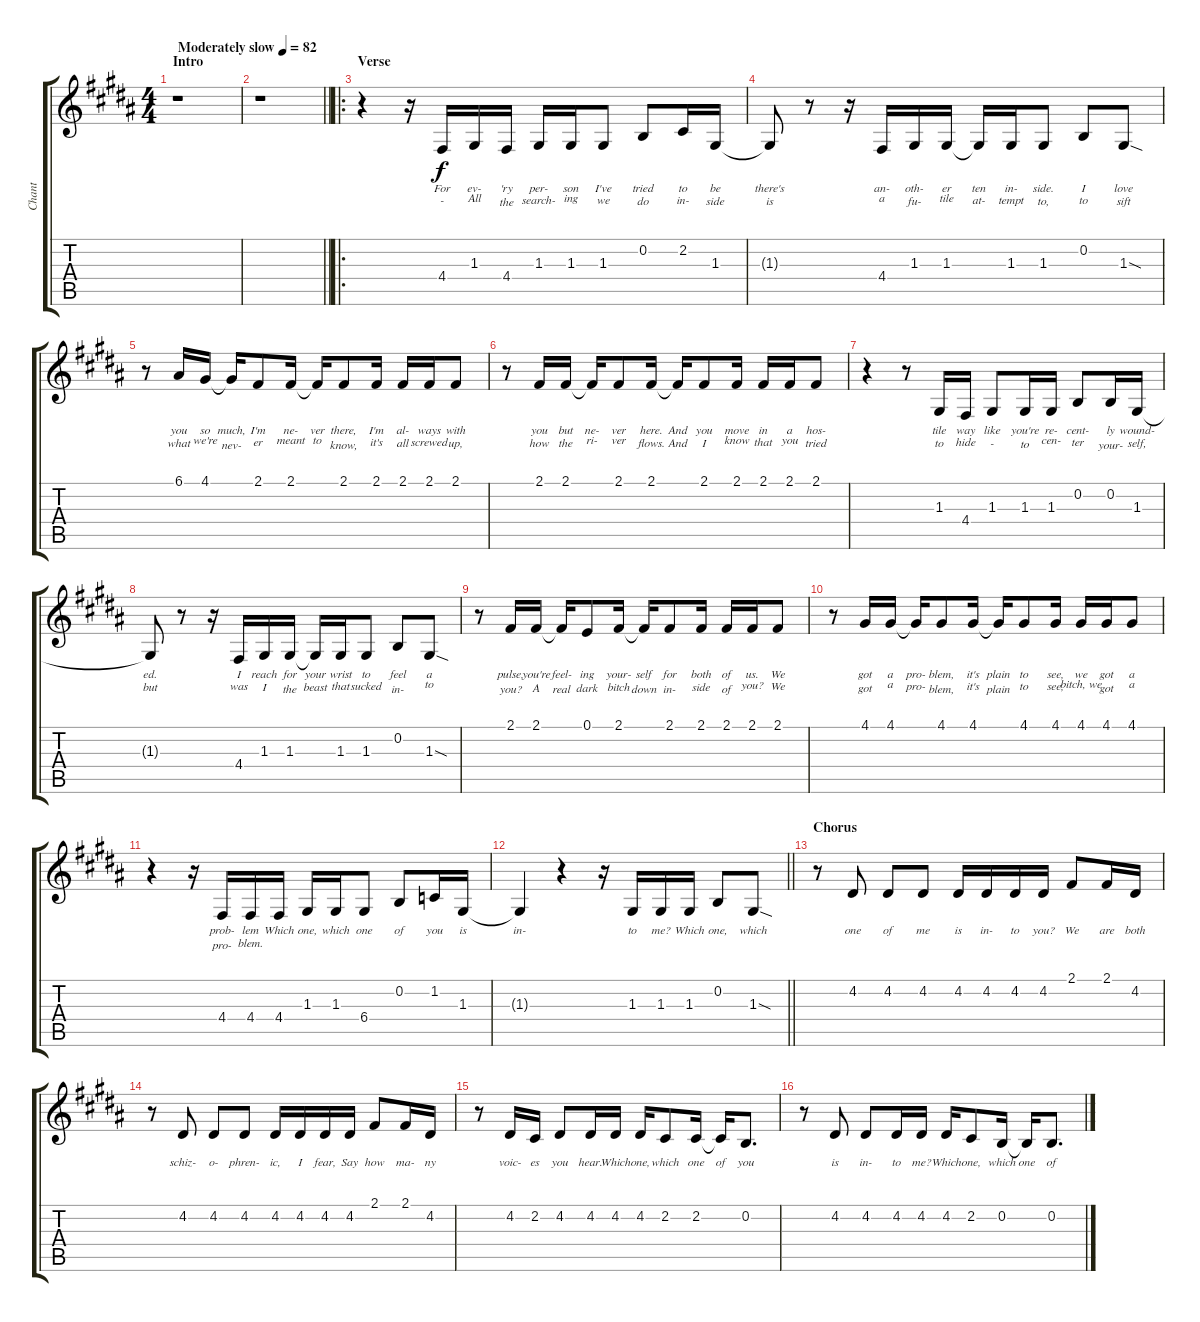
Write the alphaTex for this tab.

\track ("Chant" "Chant") {instrument trumpet}
\staff {score tabs}
\tuning (E4 B3 G3 D3 A2 E2) {hide}
\ts (4 4)
\section ("" "Intro")
\tempo (82 "Moderately slow")
\clef g2
\ks b
r.1{dy f instrument trumpet} |
\barLineRight lightlight
r.1 |
\ro
\section ("" "Verse")
r.4 r.16 4.4.16{lyrics (0 "For") lyrics (1 "-") lyrics (2 "") lyrics (3 "") lyrics (4 "")} 1.3.16{lyrics (0 "ev-") lyrics (1 "All") lyrics (2 "") lyrics (3 "") lyrics (4 "")} 4.4.16{lyrics (0 "'ry") lyrics (1 "the") lyrics (2 "") lyrics (3 "") lyrics (4 "")} 1.3.16{lyrics (0 "per-") lyrics (1 "search-") lyrics (2 "") lyrics (3 "") lyrics (4 "")} 1.3.16{lyrics (0 "son") lyrics (1 "ing") lyrics (2 "") lyrics (3 "") lyrics (4 "")} 1.3.8{lyrics (0 "I've") lyrics (1 "we") lyrics (2 "") lyrics (3 "") lyrics (4 "")} 0.2.8{lyrics (0 "tried") lyrics (1 "do") lyrics (2 "") lyrics (3 "") lyrics (4 "")} 2.2.16{lyrics (0 "to") lyrics (1 "in-") lyrics (2 "") lyrics (3 "") lyrics (4 "")} 1.3.16{lyrics (0 "be") lyrics (1 "side") lyrics (2 "") lyrics (3 "") lyrics (4 "")} |
1.3{t}.8{lyrics (0 "there's") lyrics (1 "is") lyrics (2 "") lyrics (3 "") lyrics (4 "")} r.8 r.16 4.4.16{lyrics (0 "an-") lyrics (1 "a") lyrics (2 "") lyrics (3 "") lyrics (4 "")} 1.3.16{lyrics (0 "oth-") lyrics (1 "fu-") lyrics (2 "") lyrics (3 "") lyrics (4 "")} 1.3.16{lyrics (0 "er") lyrics (1 "tile") lyrics (2 "") lyrics (3 "") lyrics (4 "")} 1.3{t}.16{lyrics (0 "ten") lyrics (1 "at-") lyrics (2 "") lyrics (3 "") lyrics (4 "")} 1.3.16{lyrics (0 "in-") lyrics (1 "tempt") lyrics (2 "") lyrics (3 "") lyrics (4 "")} 1.3.8{lyrics (0 "side.") lyrics (1 "to,") lyrics (2 "") lyrics (3 "") lyrics (4 "")} 0.2.8{lyrics (0 "I") lyrics (1 "to") lyrics (2 "") lyrics (3 "") lyrics (4 "")} 1.3{sod}.8{lyrics (0 "love") lyrics (1 "sift") lyrics (2 "") lyrics (3 "") lyrics (4 "")} |
r.8 6.1.16{lyrics (0 "you") lyrics (1 "what") lyrics (2 "") lyrics (3 "") lyrics (4 "")} 4.1.16{lyrics (0 "so") lyrics (1 "we're") lyrics (2 "") lyrics (3 "") lyrics (4 "")} 4.1{t}.16{lyrics (0 "much,") lyrics (1 "nev-") lyrics (2 "") lyrics (3 "") lyrics (4 "")} 2.1.8{lyrics (0 "I'm") lyrics (1 "er") lyrics (2 "") lyrics (3 "") lyrics (4 "")} 2.1.16{lyrics (0 "ne-") lyrics (1 "meant") lyrics (2 "") lyrics (3 "") lyrics (4 "")} 2.1{t}.16{lyrics (0 "ver") lyrics (1 "to") lyrics (2 "") lyrics (3 "") lyrics (4 "")} 2.1.8{lyrics (0 "there,") lyrics (1 "know,") lyrics (2 "") lyrics (3 "") lyrics (4 "")} 2.1.16{lyrics (0 "I'm") lyrics (1 "it's") lyrics (2 "") lyrics (3 "") lyrics (4 "")} 2.1.16{lyrics (0 "al-") lyrics (1 "all") lyrics (2 "") lyrics (3 "") lyrics (4 "")} 2.1.16{lyrics (0 "ways") lyrics (1 "screwed") lyrics (2 "") lyrics (3 "") lyrics (4 "")} 2.1.8{lyrics (0 "with") lyrics (1 "up,") lyrics (2 "") lyrics (3 "") lyrics (4 "")} |
r.8 2.1.16{lyrics (0 "you") lyrics (1 "how") lyrics (2 "") lyrics (3 "") lyrics (4 "")} 2.1.16{lyrics (0 "but") lyrics (1 "the") lyrics (2 "") lyrics (3 "") lyrics (4 "")} 2.1{t}.16{lyrics (0 "ne-") lyrics (1 "ri-") lyrics (2 "") lyrics (3 "") lyrics (4 "")} 2.1.8{lyrics (0 "ver") lyrics (1 "ver") lyrics (2 "") lyrics (3 "") lyrics (4 "")} 2.1.16{lyrics (0 "here.") lyrics (1 "flows.") lyrics (2 "") lyrics (3 "") lyrics (4 "")} 2.1{t}.16{lyrics (0 "And") lyrics (1 "And") lyrics (2 "") lyrics (3 "") lyrics (4 "")} 2.1.8{lyrics (0 "you") lyrics (1 "I") lyrics (2 "") lyrics (3 "") lyrics (4 "")} 2.1.16{lyrics (0 "move") lyrics (1 "know") lyrics (2 "") lyrics (3 "") lyrics (4 "")} 2.1.16{lyrics (0 "in") lyrics (1 "that") lyrics (2 "") lyrics (3 "") lyrics (4 "")} 2.1.16{lyrics (0 "a") lyrics (1 "you") lyrics (2 "") lyrics (3 "") lyrics (4 "")} 2.1.8{lyrics (0 "hos-") lyrics (1 "tried") lyrics (2 "") lyrics (3 "") lyrics (4 "")} |
r.4 r.8 1.3.16{lyrics (0 "tile") lyrics (1 "to") lyrics (2 "") lyrics (3 "") lyrics (4 "")} 4.4.16{lyrics (0 "way") lyrics (1 "hide") lyrics (2 "") lyrics (3 "") lyrics (4 "")} 1.3.8{lyrics (0 "like") lyrics (1 "-") lyrics (2 "") lyrics (3 "") lyrics (4 "")} 1.3.16{lyrics (0 "you're") lyrics (1 "to") lyrics (2 "") lyrics (3 "") lyrics (4 "")} 1.3.16{lyrics (0 "re-") lyrics (1 "cen-") lyrics (2 "") lyrics (3 "") lyrics (4 "")} 0.2.8{lyrics (0 "cent-") lyrics (1 "ter") lyrics (2 "") lyrics (3 "") lyrics (4 "")} 0.2.16{lyrics (0 "ly") lyrics (1 "your-") lyrics (2 "") lyrics (3 "") lyrics (4 "")} 1.3.16{lyrics (0 "wound-") lyrics (1 "self,") lyrics (2 "") lyrics (3 "") lyrics (4 "")} |
1.3{t}.8{lyrics (0 "ed.") lyrics (1 "but") lyrics (2 "") lyrics (3 "") lyrics (4 "")} r.8 r.16 4.4.16{lyrics (0 "I") lyrics (1 "was") lyrics (2 "") lyrics (3 "") lyrics (4 "")} 1.3.16{lyrics (0 "reach") lyrics (1 "I") lyrics (2 "") lyrics (3 "") lyrics (4 "")} 1.3.16{lyrics (0 "for") lyrics (1 "the") lyrics (2 "") lyrics (3 "") lyrics (4 "")} 1.3{t}.16{lyrics (0 "your") lyrics (1 "beast") lyrics (2 "") lyrics (3 "") lyrics (4 "")} 1.3.16{lyrics (0 "wrist") lyrics (1 "that") lyrics (2 "") lyrics (3 "") lyrics (4 "")} 1.3.8{lyrics (0 "to") lyrics (1 "sucked") lyrics (2 "") lyrics (3 "") lyrics (4 "")} 0.2.8{lyrics (0 "feel") lyrics (1 "in-") lyrics (2 "") lyrics (3 "") lyrics (4 "")} 1.3{sod}.8{lyrics (0 "a") lyrics (1 "to") lyrics (2 "") lyrics (3 "") lyrics (4 "")} |
r.8 2.1.16{lyrics (0 "pulse,") lyrics (1 "you?") lyrics (2 "") lyrics (3 "") lyrics (4 "")} 2.1.16{lyrics (0 "you're") lyrics (1 "A") lyrics (2 "") lyrics (3 "") lyrics (4 "")} 2.1{t}.16{lyrics (0 "feel-") lyrics (1 "real") lyrics (2 "") lyrics (3 "") lyrics (4 "")} 0.1.8{lyrics (0 "ing") lyrics (1 "dark") lyrics (2 "") lyrics (3 "") lyrics (4 "")} 2.1.16{lyrics (0 "your-") lyrics (1 "bitch") lyrics (2 "") lyrics (3 "") lyrics (4 "")} 2.1{t}.16{lyrics (0 "self") lyrics (1 "down") lyrics (2 "") lyrics (3 "") lyrics (4 "")} 2.1.8{lyrics (0 "for") lyrics (1 "in-") lyrics (2 "") lyrics (3 "") lyrics (4 "")} 2.1.16{lyrics (0 "both") lyrics (1 "side") lyrics (2 "") lyrics (3 "") lyrics (4 "")} 2.1.16{lyrics (0 "of") lyrics (1 "of") lyrics (2 "") lyrics (3 "") lyrics (4 "")} 2.1.16{lyrics (0 "us.") lyrics (1 "you?") lyrics (2 "") lyrics (3 "") lyrics (4 "")} 2.1.8{lyrics (0 "We") lyrics (1 "We") lyrics (2 "") lyrics (3 "") lyrics (4 "")} |
r.8 4.1.16{lyrics (0 "got") lyrics (1 "got") lyrics (2 "") lyrics (3 "") lyrics (4 "")} 4.1.16{lyrics (0 "a") lyrics (1 "a") lyrics (2 "") lyrics (3 "") lyrics (4 "")} 4.1{t}.16{lyrics (0 "pro-") lyrics (1 "pro-") lyrics (2 "") lyrics (3 "") lyrics (4 "")} 4.1.8{lyrics (0 "blem,") lyrics (1 "blem,") lyrics (2 "") lyrics (3 "") lyrics (4 "")} 4.1.16{lyrics (0 "it's") lyrics (1 "it's") lyrics (2 "") lyrics (3 "") lyrics (4 "")} 4.1{t}.16{lyrics (0 "plain") lyrics (1 "plain") lyrics (2 "") lyrics (3 "") lyrics (4 "")} 4.1.8{lyrics (0 "to") lyrics (1 "to") lyrics (2 "") lyrics (3 "") lyrics (4 "")} 4.1.16{lyrics (0 "see,") lyrics (1 "see,") lyrics (2 "") lyrics (3 "") lyrics (4 "")} 4.1.16{lyrics (0 "we") lyrics (1 "bitch, we") lyrics (2 "") lyrics (3 "") lyrics (4 "")} 4.1.16{lyrics (0 "got") lyrics (1 "got") lyrics (2 "") lyrics (3 "") lyrics (4 "")} 4.1.8{lyrics (0 "a") lyrics (1 "a") lyrics (2 "") lyrics (3 "") lyrics (4 "")} |
r.4 r.16 4.4.16{lyrics (0 "prob-") lyrics (1 "pro-") lyrics (2 "") lyrics (3 "") lyrics (4 "")} 4.4.16{lyrics (0 "lem") lyrics (1 "blem.") lyrics (2 "") lyrics (3 "") lyrics (4 "")} 4.4.16{lyrics (0 "Which") lyrics (1 "") lyrics (2 "") lyrics (3 "") lyrics (4 "")} 1.3.16{lyrics (0 "one,") lyrics (1 "") lyrics (2 "") lyrics (3 "") lyrics (4 "")} 1.3.16{lyrics (0 "which") lyrics (1 "") lyrics (2 "") lyrics (3 "") lyrics (4 "")} 6.4.8{lyrics (0 "one") lyrics (1 "") lyrics (2 "") lyrics (3 "") lyrics (4 "")} 0.2.8{lyrics (0 "of") lyrics (1 "") lyrics (2 "") lyrics (3 "") lyrics (4 "")} 1.2.16{lyrics (0 "you") lyrics (1 "") lyrics (2 "") lyrics (3 "") lyrics (4 "")} 1.3.16{lyrics (0 "is") lyrics (1 "") lyrics (2 "") lyrics (3 "") lyrics (4 "")} |
\barLineRight lightlight
1.3{t}.4{lyrics (0 "in-") lyrics (1 "") lyrics (2 "") lyrics (3 "") lyrics (4 "")} r.4 r.16 1.3.16{lyrics (0 "to") lyrics (1 "") lyrics (2 "") lyrics (3 "") lyrics (4 "")} 1.3.16{lyrics (0 "me?") lyrics (1 "") lyrics (2 "") lyrics (3 "") lyrics (4 "")} 1.3.16{lyrics (0 "Which") lyrics (1 "") lyrics (2 "") lyrics (3 "") lyrics (4 "")} 0.2.8{lyrics (0 "one,") lyrics (1 "") lyrics (2 "") lyrics (3 "") lyrics (4 "")} 1.3{sod}.8{lyrics (0 "which") lyrics (1 "") lyrics (2 "") lyrics (3 "") lyrics (4 "")} |
\section ("" "Chorus")
r.8 4.2.8{lyrics (0 "one") lyrics (1 "") lyrics (2 "") lyrics (3 "") lyrics (4 "")} 4.2.8{lyrics (0 "of") lyrics (1 "") lyrics (2 "") lyrics (3 "") lyrics (4 "")} 4.2.8{lyrics (0 "me") lyrics (1 "") lyrics (2 "") lyrics (3 "") lyrics (4 "")} 4.2.16{lyrics (0 "is") lyrics (1 "") lyrics (2 "") lyrics (3 "") lyrics (4 "")} 4.2.16{lyrics (0 "in-") lyrics (1 "") lyrics (2 "") lyrics (3 "") lyrics (4 "")} 4.2.16{lyrics (0 "to") lyrics (1 "") lyrics (2 "") lyrics (3 "") lyrics (4 "")} 4.2.16{lyrics (0 "you?") lyrics (1 "") lyrics (2 "") lyrics (3 "") lyrics (4 "")} 2.1.8{lyrics (0 "We") lyrics (1 "") lyrics (2 "") lyrics (3 "") lyrics (4 "")} 2.1.16{lyrics (0 "are") lyrics (1 "") lyrics (2 "") lyrics (3 "") lyrics (4 "")} 4.2.16{lyrics (0 "both") lyrics (1 "") lyrics (2 "") lyrics (3 "") lyrics (4 "")} |
r.8 4.2.8{lyrics (0 "schiz-") lyrics (1 "") lyrics (2 "") lyrics (3 "") lyrics (4 "")} 4.2.8{lyrics (0 "o-") lyrics (1 "") lyrics (2 "") lyrics (3 "") lyrics (4 "")} 4.2.8{lyrics (0 "phren-") lyrics (1 "") lyrics (2 "") lyrics (3 "") lyrics (4 "")} 4.2.16{lyrics (0 "ic,") lyrics (1 "") lyrics (2 "") lyrics (3 "") lyrics (4 "")} 4.2.16{lyrics (0 "I") lyrics (1 "") lyrics (2 "") lyrics (3 "") lyrics (4 "")} 4.2.16{lyrics (0 "fear,") lyrics (1 "") lyrics (2 "") lyrics (3 "") lyrics (4 "")} 4.2.16{lyrics (0 "Say") lyrics (1 "") lyrics (2 "") lyrics (3 "") lyrics (4 "")} 2.1.8{lyrics (0 "how") lyrics (1 "") lyrics (2 "") lyrics (3 "") lyrics (4 "")} 2.1.16{lyrics (0 "ma-") lyrics (1 "") lyrics (2 "") lyrics (3 "") lyrics (4 "")} 4.2.16{lyrics (0 "ny") lyrics (1 "") lyrics (2 "") lyrics (3 "") lyrics (4 "")} |
r.8 4.2.16{lyrics (0 "voic-") lyrics (1 "") lyrics (2 "") lyrics (3 "") lyrics (4 "")} 2.2.16{lyrics (0 "es") lyrics (1 "") lyrics (2 "") lyrics (3 "") lyrics (4 "")} 4.2.8{lyrics (0 "you") lyrics (1 "") lyrics (2 "") lyrics (3 "") lyrics (4 "")} 4.2.16{lyrics (0 "hear.") lyrics (1 "") lyrics (2 "") lyrics (3 "") lyrics (4 "")} 4.2.16{lyrics (0 "Which") lyrics (1 "") lyrics (2 "") lyrics (3 "") lyrics (4 "")} 4.2.16{lyrics (0 "one,") lyrics (1 "") lyrics (2 "") lyrics (3 "") lyrics (4 "")} 2.2.8{lyrics (0 "which") lyrics (1 "") lyrics (2 "") lyrics (3 "") lyrics (4 "")} 2.2.16{lyrics (0 "one") lyrics (1 "") lyrics (2 "") lyrics (3 "") lyrics (4 "")} 2.2{t}.16{lyrics (0 "of") lyrics (1 "") lyrics (2 "") lyrics (3 "") lyrics (4 "")} 0.2.8{d lyrics (0 "you") lyrics (1 "") lyrics (2 "") lyrics (3 "") lyrics (4 "")} |
r.8 4.2.8{lyrics (0 "is") lyrics (1 "") lyrics (2 "") lyrics (3 "") lyrics (4 "")} 4.2.8{lyrics (0 "in-") lyrics (1 "") lyrics (2 "") lyrics (3 "") lyrics (4 "")} 4.2.16{lyrics (0 "to") lyrics (1 "") lyrics (2 "") lyrics (3 "") lyrics (4 "")} 4.2.16{lyrics (0 "me?") lyrics (1 "") lyrics (2 "") lyrics (3 "") lyrics (4 "")} 4.2.16{lyrics (0 "Which") lyrics (1 "") lyrics (2 "") lyrics (3 "") lyrics (4 "")} 2.2.8{lyrics (0 "one,") lyrics (1 "") lyrics (2 "") lyrics (3 "") lyrics (4 "")} 0.2.16{lyrics (0 "which") lyrics (1 "") lyrics (2 "") lyrics (3 "") lyrics (4 "")} 0.2{t}.16{lyrics (0 "one") lyrics (1 "") lyrics (2 "") lyrics (3 "") lyrics (4 "")} 0.2.8{d lyrics (0 "of") lyrics (1 "") lyrics (2 "") lyrics (3 "") lyrics (4 "")}
